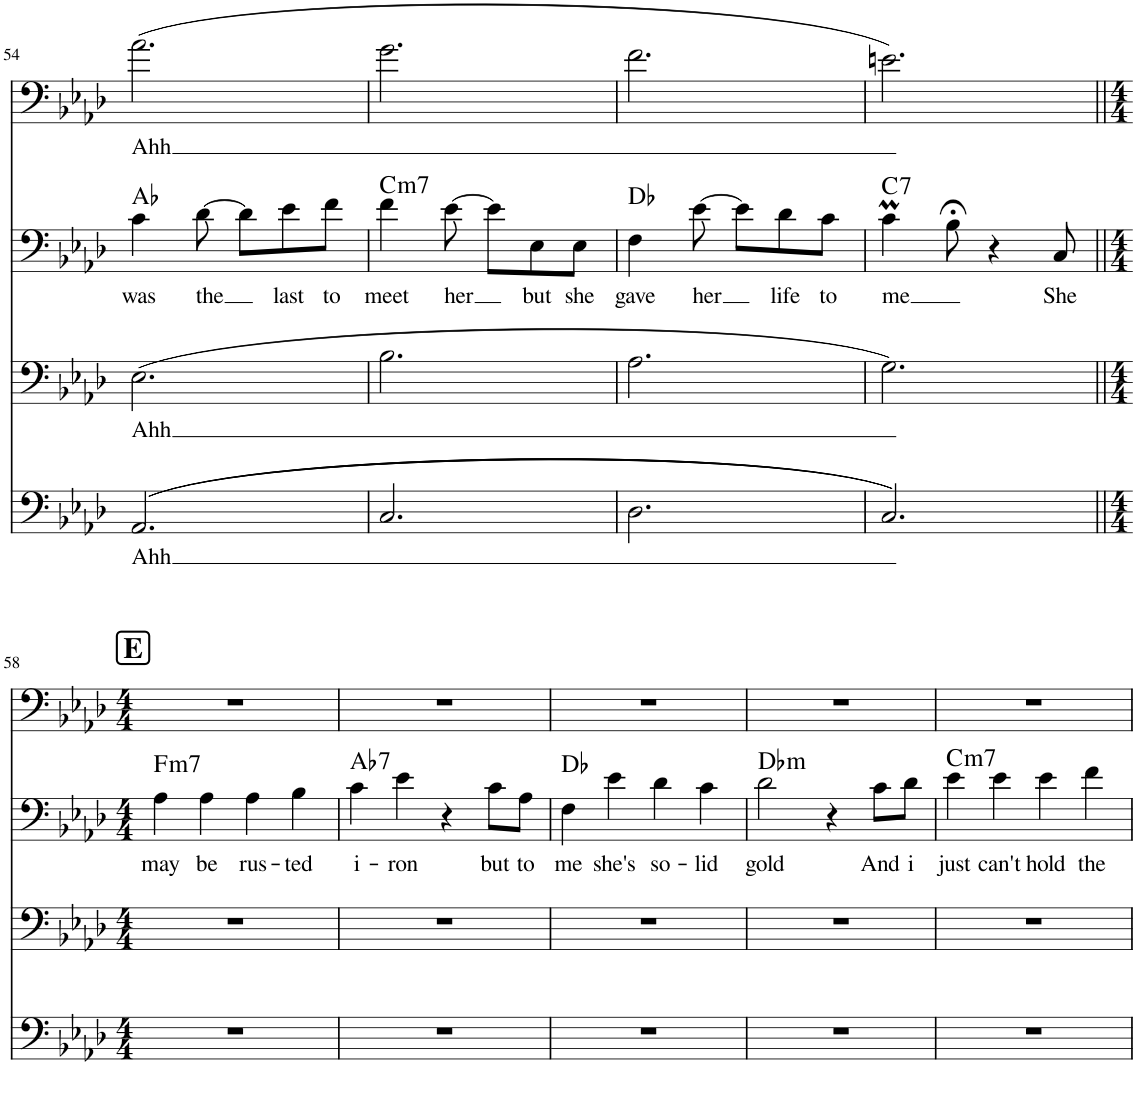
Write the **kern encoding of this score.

**kern	**text	**kern	**text	**kern	**text	**kern	**text	**harte
*part1	*part1	*part1	*part1	*part1	*part1	*part1	*part1	*part1
*staff4	*staff4	*staff3	*staff3	*staff2	*staff2	*staff1	*staff1	*
*I"Piano	*	*	*	*	*	*	*	*
*I'Pno.	*	*	*	*	*	*	*	*
!!LO:PB:g=z
*clefF4	*	*clefF4	*	*clefF4	*	*clefF4	*	*
*k[b-e-a-d-]	*	*k[b-e-a-d-]	*	*k[b-e-a-d-]	*	*k[b-e-a-d-]	*	*
*M6/8	*	*M6/8	*	*M6/8	*	*M6/8	*	*
=54	=54	=54	=54	=54	=54	=54	=54	=54
!	!LO:LY:b	!	!LO:LY:b	!	!LO:LY:b	!	!LO:LY:b	!
2.AA-/	Ahh	2.E-\	Ahh	4c\	was	(2.a-\	Ahh	Ab:maj
!	!	!	!	!	!LO:LY:b	!	!	!
.	.	.	.	[8d-\	the	.	.	.
.	.	.	.	8d-\L]	.	.	.	.
!	!	!	!	!	!LO:LY:b	!	!	!
.	.	.	.	8e-\	last	.	.	.
!	!	!	!	!	!LO:LY:b	!	!	!
.	.	.	.	8f\J	to	.	.	.
=55	=55	=55	=55	=55	=55	=55	=55	=55
!	!	!	!	!	!LO:LY:b	!	!	!LO:H:kt=m7
2.C/	.	2.B-\	.	4f\	meet	2.g\	.	C:min7
!	!	!	!	!	!LO:LY:b	!	!	!
.	.	.	.	[8e-\	her	.	.	.
.	.	.	.	8e-\L]	.	.	.	.
!	!	!	!	!	!LO:LY:b	!	!	!
.	.	.	.	8E-\	but	.	.	.
!	!	!	!	!	!LO:LY:b	!	!	!
.	.	.	.	8E-\J	she	.	.	.
=56	=56	=56	=56	=56	=56	=56	=56	=56
!	!	!	!	!	!LO:LY:b	!	!	!
2.D-\	.	2.A-\	.	4F\	gave	2.f\	.	Db:maj
!	!	!	!	!	!LO:LY:b	!	!	!
.	.	.	.	[8e-\	her	.	.	.
.	.	.	.	8e-\L]	.	.	.	.
!	!	!	!	!	!LO:LY:b	!	!	!
.	.	.	.	8d-\	life	.	.	.
!	!	!	!	!	!LO:LY:b	!	!	!
.	.	.	.	8c\J	to	.	.	.
=57	=57	=57	=57	=57	=57	=57	=57	=57
!	!	!	!	!	!LO:LY:b	!	!	!LO:H:kt=7
2.C/	.	2.G\	.	4cm\	me	2.en\)	.	C:7
.	.	.	.	8B-;<\	.	.	.	.
.	.	.	.	4r	.	.	.	.
!	!	!	!	!	!LO:LY:b	!	!	!
.	.	.	.	8C/	She	.	.	.
!!LO:LB:g=z
!!LO:REH:place=s1:a:B:cj:fs=14:t=E
=58||	=58||	=58||	=58||	=58||	=58||	=58||	=58||	=58||
*M4/4	*	*M4/4	*	*M4/4	*	*M4/4	*	*
!	!	!	!	!	!LO:LY:b	!	!	!LO:H:kt=m7
1r	.	1r	.	4A-\	may	1r	.	F:min7
!	!	!	!	!	!LO:LY:b	!	!	!
.	.	.	.	4A-\	be	.	.	.
!	!	!	!	!	!LO:LY:b	!	!	!
.	.	.	.	4A-\	rus-	.	.	.
!	!	!	!	!	!LO:LY:b	!	!	!
.	.	.	.	4B-\	-ted	.	.	.
=59	=59	=59	=59	=59	=59	=59	=59	=59
!	!	!	!	!	!LO:LY:b	!	!	!LO:H:kt=7
1r	.	1r	.	4c\	i-	1r	.	Ab:7
!	!	!	!	!	!LO:LY:b	!	!	!
.	.	.	.	4e-\	-ron	.	.	.
.	.	.	.	4r	.	.	.	.
!	!	!	!	!	!LO:LY:b	!	!	!
.	.	.	.	8c\L	but	.	.	.
!	!	!	!	!	!LO:LY:b	!	!	!
.	.	.	.	8A-\J	to	.	.	.
=60	=60	=60	=60	=60	=60	=60	=60	=60
!	!	!	!	!	!LO:LY:b	!	!	!
1r	.	1r	.	4F\	me	1r	.	Db:maj
!	!	!	!	!	!LO:LY:b	!	!	!
.	.	.	.	4e-\	she's	.	.	.
!	!	!	!	!	!LO:LY:b	!	!	!
.	.	.	.	4d-\	so-	.	.	.
!	!	!	!	!	!LO:LY:b	!	!	!
.	.	.	.	4c\	-lid	.	.	.
=61	=61	=61	=61	=61	=61	=61	=61	=61
!	!	!	!	!	!LO:LY:b	!	!	!LO:H:kt=m
1r	.	1r	.	2d-\	gold	1r	.	Db:min
.	.	.	.	4r	.	.	.	.
!	!	!	!	!	!LO:LY:b	!	!	!
.	.	.	.	8c\L	And	.	.	.
!	!	!	!	!	!LO:LY:b	!	!	!
.	.	.	.	8d-\J	i	.	.	.
=62	=62	=62	=62	=62	=62	=62	=62	=62
!	!	!	!	!	!LO:LY:b	!	!	!LO:H:kt=m7
1r	.	1r	.	4e-\	just	1r	.	C:min7
!	!	!	!	!	!LO:LY:b	!	!	!
.	.	.	.	4e-\	can't	.	.	.
!	!	!	!	!	!LO:LY:b	!	!	!
.	.	.	.	4e-\	hold	.	.	.
!	!	!	!	!	!LO:LY:b	!	!	!
.	.	.	.	4f\	the	.	.	.
=	=	=	=	=	=	=	=	=
*-	*-	*-	*-	*-	*-	*-	*-	*-
